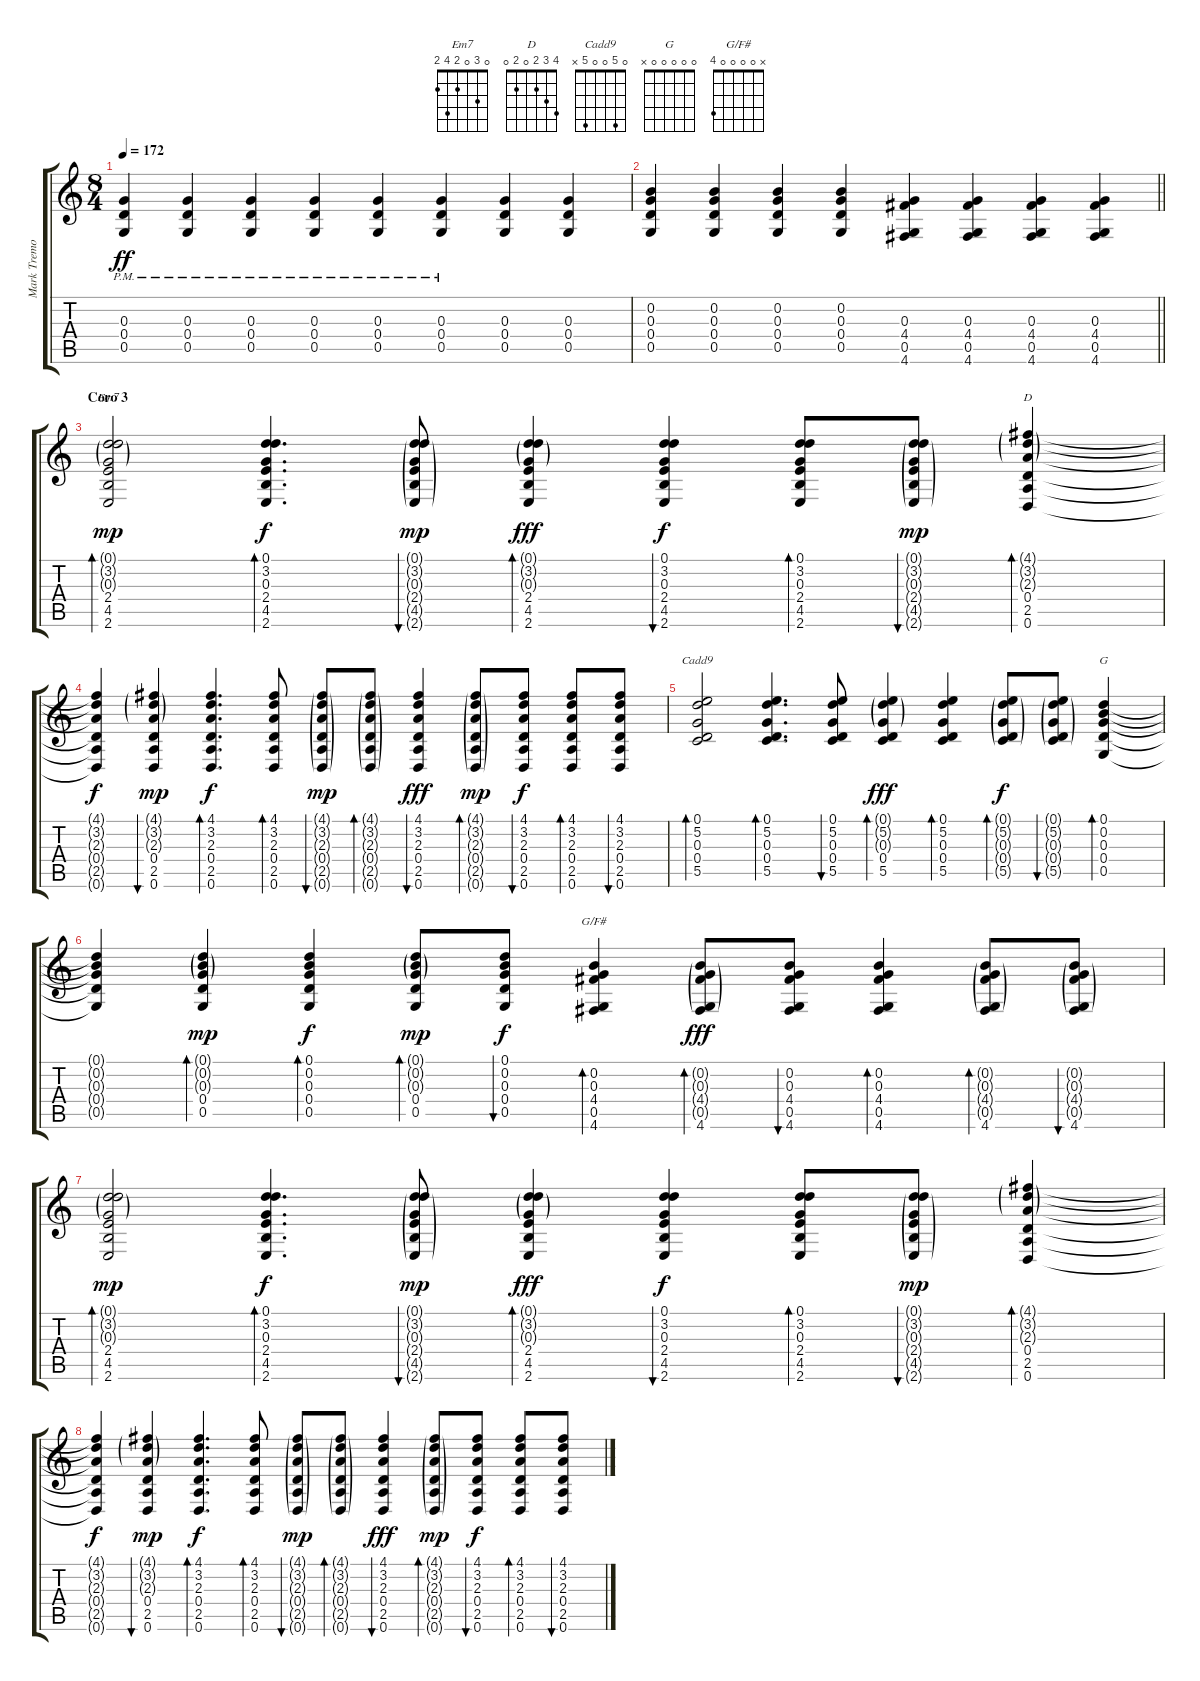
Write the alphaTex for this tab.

\track ("Mark Tremonti [Guitar]" "Mark Tremo") {instrument electricguitarjazz}
\staff {score tabs}
\tuning (D4 B3 G3 D3 G2 D2) {hide}
\chord ("Em7" 0 3 0 2 4 2)
\chord ("D" 4 3 2 0 2 0)
\chord ("Cadd9" 0 5 0 0 5 x)
\chord ("G" 0 0 0 0 0 x)
\chord ("G/F#" x 0 0 0 0 4)
\ts (8 4)
\tempo 172
\clef g2
\ks c
(0.3{pm} 0.4{pm} 0.5{pm}).4{dy ff volume 13} (0.3{pm} 0.4{pm} 0.5{pm}).4 (0.3{pm} 0.4{pm} 0.5{pm}).4 (0.3{pm} 0.4{pm} 0.5{pm}).4 (0.3{pm} 0.4{pm} 0.5{pm}).4 (0.3{pm} 0.4{pm} 0.5{pm}).4 (0.3 0.4 0.5).4 (0.3 0.4 0.5).4 |
\barLineRight lightlight
(0.2 0.3 0.4 0.5).4{volume 16} (0.2 0.3 0.4 0.5).4 (0.2 0.3 0.4 0.5).4 (0.2 0.3 0.4 0.5).4 (0.3 4.4 0.5 4.6).4 (0.3 4.4 0.5 4.6).4 (0.3 4.4 0.5 4.6).4 (0.3 4.4 0.5 4.6).4 |
\section ("" "Coro 3")
(0.1{g} 3.2{g} 0.3{g} 2.4 4.5 2.6).2{bd 60 ch "Em7" dy mp balance 2 instrument distortionguitar} (0.1 3.2 0.3 2.4 4.5 2.6).4{d bd 60 dy f} (0.1{g} 3.2{g} 0.3{g} 2.4{g} 4.5{g} 2.6{g}).8{bu 30 dy mp} (0.1{g} 3.2{g} 0.3{g} 2.4 4.5 2.6).4{bd 30 dy fff} (0.1 3.2 0.3 2.4 4.5 2.6).4{bu 30 dy f} (0.1 3.2 0.3 2.4 4.5 2.6).8{bd 30} (0.1{g} 3.2{g} 0.3{g} 2.4{g} 4.5{g} 2.6{g}).8{bu 30 dy mp} (4.1{g} 3.2{g} 2.3{g} 0.4 2.5 0.6).4{bd 30 ch "D"} |
(4.1{t} 3.2{t} 2.3{t} 0.4{t} 2.5{t} 0.6{t}).4{dy f} (4.1{g} 3.2{g} 2.3{g} 0.4 2.5 0.6).4{bu 30 dy mp} (4.1 3.2 2.3 0.4 2.5 0.6).4{d bd 30 dy f} (4.1 3.2 2.3 0.4 2.5 0.6).8{bd 30} (4.1{g} 3.2{g} 2.3{g} 0.4{g} 2.5{g} 0.6{g}).8{bu 30 dy mp} (4.1{g} 3.2{g} 2.3{g} 0.4{g} 2.5{g} 0.6{g}).8{bd 30} (4.1 3.2 2.3 0.4 2.5 0.6).4{bu 30 dy fff} (4.1{g} 3.2{g} 2.3{g} 0.4{g} 2.5{g} 0.6{g}).8{bd 30 dy mp} (4.1 3.2 2.3 0.4 2.5 0.6).8{bu 30 dy f} (4.1 3.2 2.3 0.4 2.5 0.6).8{bd 30} (4.1 3.2 2.3 0.4 2.5 0.6).8{bu 30} |
(0.1 5.2 0.3 0.4 5.5).2{bd 30 ch "Cadd9"} (0.1 5.2 0.3 0.4 5.5).4{d bd 30} (0.1 5.2 0.3 0.4 5.5).8{bu 30} (0.1{g} 5.2{g} 0.3{g} 0.4 5.5).4{bd 30 dy fff} (0.1 5.2 0.3 0.4 5.5).4{bd 30} (0.1{g} 5.2{g} 0.3{g} 0.4{g} 5.5{g}).8{bd 60 dy f} (0.1{g} 5.2{g} 0.3{g} 0.4{g} 5.5{g}).8{bu 60} (0.1 0.2 0.3 0.4 0.5).4{bd 60 ch "G"} |
(0.1{t} 0.2{t} 0.3{t} 0.4{t} 0.5{t}).4 (0.1{g} 0.2{g} 0.3{g} 0.4 0.5).4{bd 30 dy mp} (0.1 0.2 0.3 0.4 0.5).4{bd 30 dy f} (0.1{g} 0.2{g} 0.3{g} 0.4 0.5).8{bd 30 dy mp} (0.1 0.2 0.3 0.4 0.5).8{bu 30 dy f} (0.2 0.3 4.4 0.5 4.6).4{bd 30 ch "G/F#"} (0.2{g} 0.3{g} 4.4{g} 0.5{g} 4.6).8{bd 30 dy fff} (0.2 0.3 4.4 0.5 4.6).8{bu 30} (0.2 0.3 4.4 0.5 4.6).4{bd 30} (0.2{g} 0.3{g} 4.4{g} 0.5{g} 4.6).8{bd 30} (0.2{g} 0.3{g} 4.4{g} 0.5{g} 4.6).8{bu 30} |
(0.1{g} 3.2{g} 0.3{g} 2.4 4.5 2.6).2{bd 60 dy mp} (0.1 3.2 0.3 2.4 4.5 2.6).4{d bd 60 dy f} (0.1{g} 3.2{g} 0.3{g} 2.4{g} 4.5{g} 2.6{g}).8{bu 30 dy mp} (0.1{g} 3.2{g} 0.3{g} 2.4 4.5 2.6).4{bd 30 dy fff} (0.1 3.2 0.3 2.4 4.5 2.6).4{bu 30 dy f} (0.1 3.2 0.3 2.4 4.5 2.6).8{bd 30} (0.1{g} 3.2{g} 0.3{g} 2.4{g} 4.5{g} 2.6{g}).8{bu 30 dy mp} (4.1{g} 3.2{g} 2.3{g} 0.4 2.5 0.6).4{bd 30} |
(4.1{t} 3.2{t} 2.3{t} 0.4{t} 2.5{t} 0.6{t}).4{dy f} (4.1{g} 3.2{g} 2.3{g} 0.4 2.5 0.6).4{bu 30 dy mp} (4.1 3.2 2.3 0.4 2.5 0.6).4{d bd 30 dy f} (4.1 3.2 2.3 0.4 2.5 0.6).8{bd 30} (4.1{g} 3.2{g} 2.3{g} 0.4{g} 2.5{g} 0.6{g}).8{bu 30 dy mp} (4.1{g} 3.2{g} 2.3{g} 0.4{g} 2.5{g} 0.6{g}).8{bd 30} (4.1 3.2 2.3 0.4 2.5 0.6).4{bu 30 dy fff} (4.1{g} 3.2{g} 2.3{g} 0.4{g} 2.5{g} 0.6{g}).8{bd 30 dy mp} (4.1 3.2 2.3 0.4 2.5 0.6).8{bu 30 dy f} (4.1 3.2 2.3 0.4 2.5 0.6).8{bd 30} (4.1 3.2 2.3 0.4 2.5 0.6).8{bu 30}
